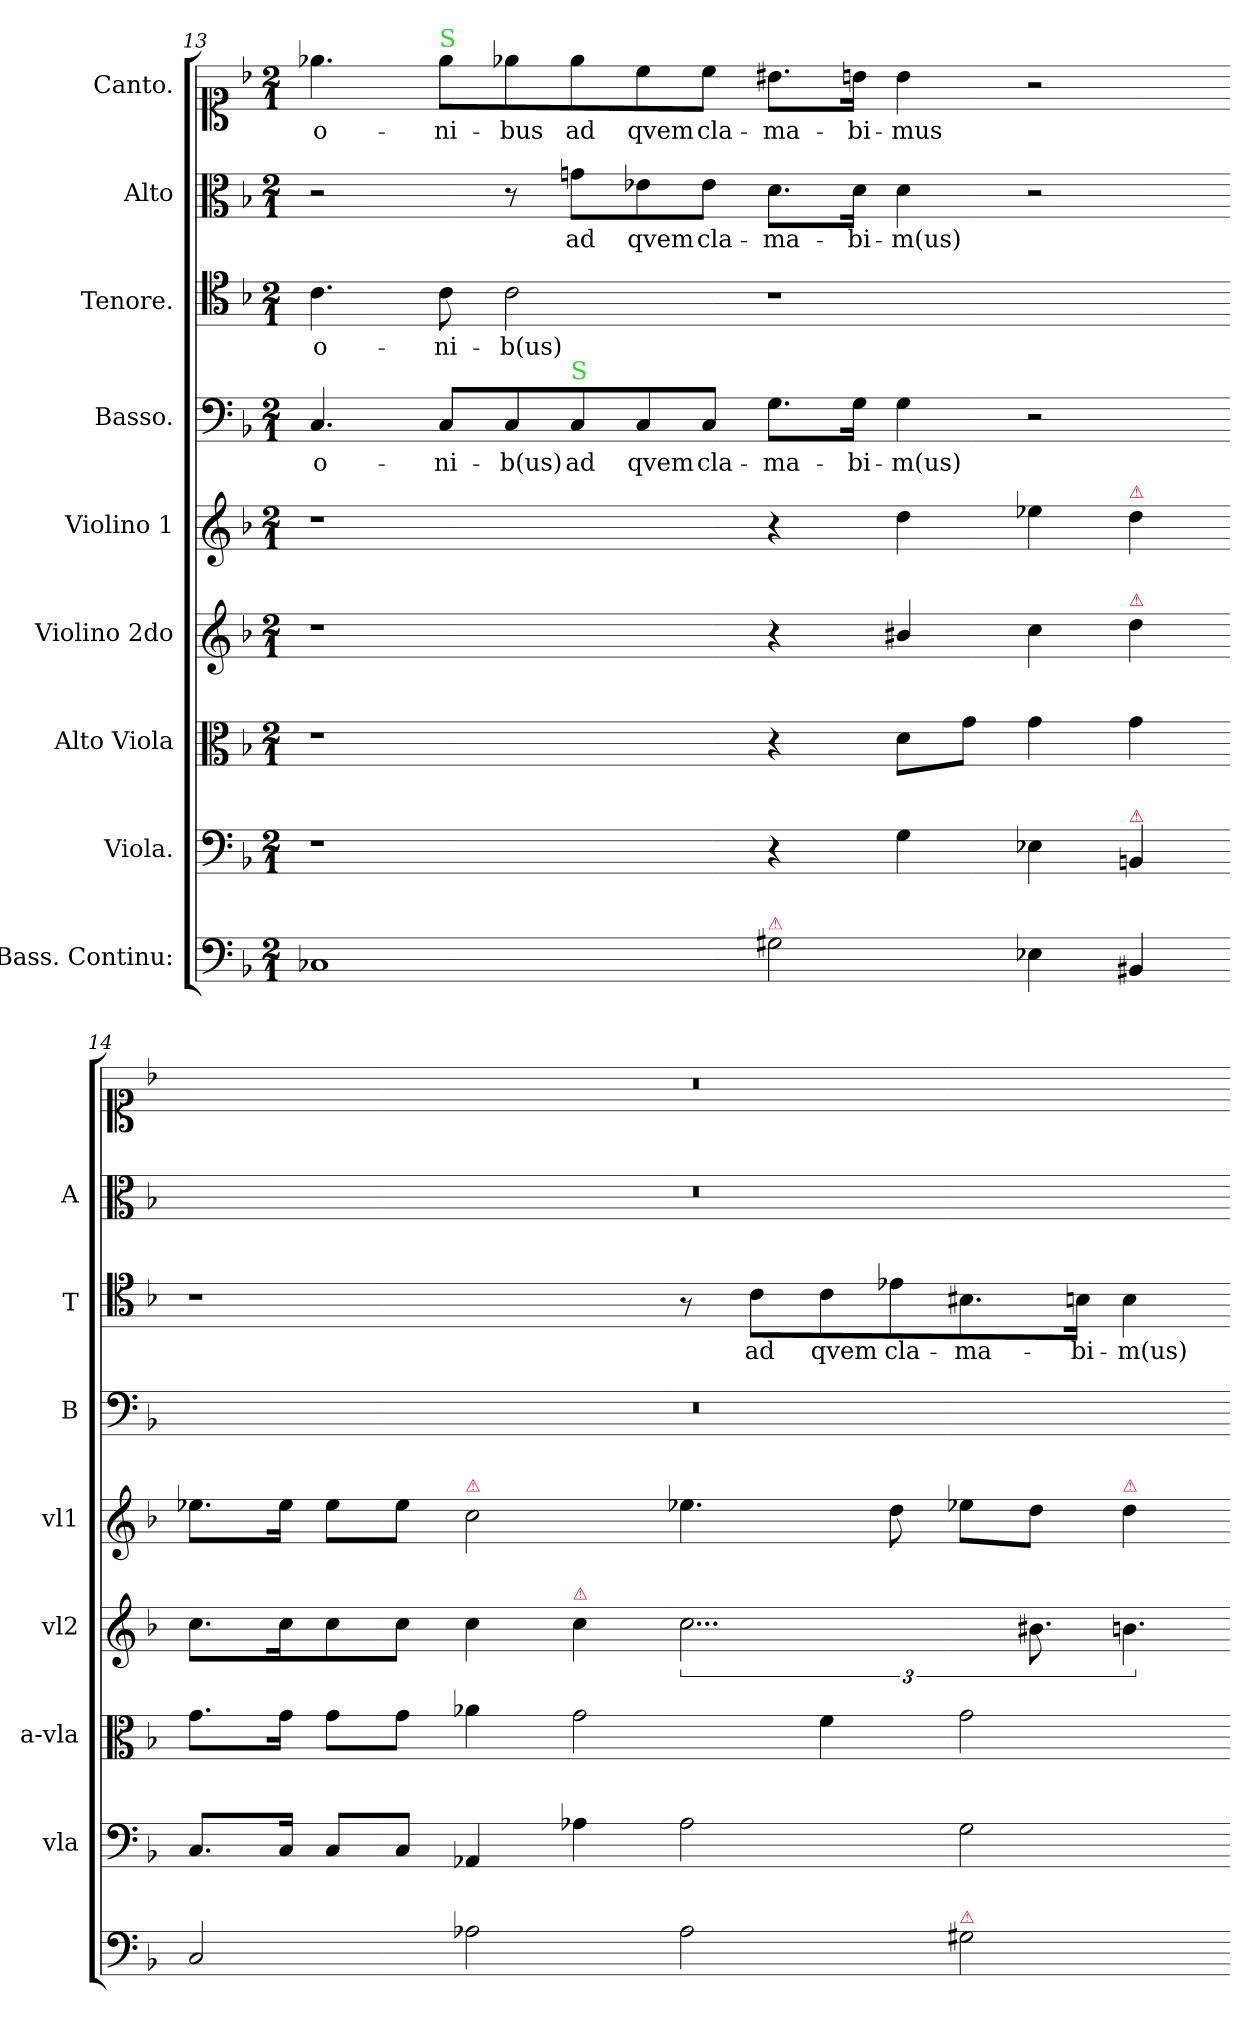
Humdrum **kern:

**kern	**kern	**kern	**kern	**kern	**kern	**text	**kern	**text	**kern	**text	**kern	**text
*part9	*part8	*part7	*part6	*part5	*part4	*part4	*part3	*part3	*part2	*part2	*part1	*part1
*staff9	*staff8	*staff7	*staff6	*staff5	*staff4	*staff4	*staff3	*staff3	*staff2	*staff2	*staff1	*staff1
*I"Bass. Continu:	*I"Viola.	*I"Alto Viola	*I"Violino 2do	*I"Violino 1	*I"Basso.	*	*I"Tenore.	*	*I"Alto	*	*I"Canto.	*
*	*I'vla	*I'a-vla	*I'vl2	*I'vl1	*I'B	*	*I'T	*	*I'A	*	*	*
*clefF4	*clefF4	*clefC3	*clefG2	*clefG2	*clefF4	*	*clefC4	*	*clefC3	*	*clefC1	*
*k[b-]	*k[b-]	*k[b-]	*k[b-]	*k[b-]	*k[b-]	*	*k[b-]	*	*k[b-]	*	*k[b-]	*
*M2/1	*M2/1	*M2/1	*M2/1	*M2/1	*M2/1	*	*M2/1	*	*M2/1	*	*M2/1	*
=13	=13	=13	=13	=13	=13	=13	=13	=13	=13	=13	=13	=13
1C-	1r	1r	1r	1r	4.C/	-o-	4.c\	-o-	2r	.	4.ee-X\	-o-
!	!	!	!	!	!	!	!	!	!	!	!LO:TX:a:color=limegreen:t=S	!
.	.	.	.	.	8C/L	-ni-	8c\	-ni-	.	.	8ee-\L	-ni-
.	.	.	.	.	8C/	-b(us)	2c\	-b(us)	8r	.	8ee-X\	-bus
!	!	!	!	!	!LO:TX:a:color=limegreen:t=S	!	!	!	!	!	!	!
.	.	.	.	.	8C/	ad	.	.	8gn\L	ad	8ee-\	ad
.	.	.	.	.	8C/	qvem	.	.	8e-X\	qvem	8cc\	qvem
.	.	.	.	.	8C/J	cla-	.	.	8e-\J	cla-	8cc\J	cla-
!LO:TX:a:color=crimson:t=⚠	!	!	!	!	!	!	!	!	!	!	!	!
2G#X\	4r	4r	4r	4r	8.G\L	-ma-	1r	.	8.d\L	-ma-	8.b#X\L	-ma-
.	.	.	.	.	16G\Jk	-bi-	.	.	16d\Jk	-bi-	16bn\Jk	-bi-
.	4G\	8d\L	4b#X/	4dd\	4G\	-m(us)	.	.	4d\	-m(us)	4b\	-mus
.	.	8g\J	.	.	.	.	.	.	.	.	.	.
4E-X\	4E-X\	4g\	4cc\	4ee-X\	2r	.	.	.	2r	.	2r	.
!	!	!	!	!LO:TX:a:color=crimson:t=⚠	!	!	!	!	!	!	!	!
!	!	!	!LO:TX:a:color=crimson:t=⚠	!	!	!	!	!	!	!	!	!
!	!LO:TX:a:color=crimson:t=⚠	!	!	!	!	!	!	!	!	!	!	!
4BB#X/	4BBn/	4g\	4dd\	4dd\	.	.	.	.	.	.	.	.
=14-	=14-	=14-	=14-	=14-	=14-	=14-	=14-	=14-	=14-	=14-	=14-	=14-
2C-/	8.C/L	8.g\L	8.cc\L	8.ee-X\L	0r	.	1r	.	0r	.	0r	.
.	16C/Jk	16g\Jk	16cc\K	16ee-\Jk	.	.	.	.	.	.	.	.
.	8C/L	8g\L	8cc\	8ee-\L	.	.	.	.	.	.	.	.
.	8C/J	8g\J	8cc\J	8ee-\J	.	.	.	.	.	.	.	.
!	!	!	!	!LO:TX:a:color=crimson:t=⚠	!	!	!	!	!	!	!	!
2A-X\	4AA-X/	4a-X\	4cc\	2cc\	.	.	.	.	.	.	.	.
!	!	!	!LO:TX:a:color=crimson:t=⚠	!	!	!	!	!	!	!	!	!
.	4A-X\	2g\	4cc\	.	.	.	.	.	.	.	.	.
2A-\	2A-\	.	3...cc\	4.ee-X\	.	.	8r	.	.	.	.	.
.	.	.	.	.	.	.	8c\L	ad	.	.	.	.
.	.	4f\	.	.	.	.	8c\	qvem	.	.	.	.
.	.	.	.	8dd\	.	.	8e-X\	cla-	.	.	.	.
!LO:TX:a:color=crimson:t=⚠	!	!	!	!	!	!	!	!	!	!	!	!
2G#X\	2G\	2g\	.	8ee-X\L	.	.	8.B#X\	-ma-	.	.	.	.
.	.	.	12.b#X\	8dd\J	.	.	.	.	.	.	.	.
.	.	.	.	.	.	.	16Bn\Jk	-bi-	.	.	.	.
!	!	!	!	!LO:TX:a:color=crimson:t=⚠	!	!	!	!	!	!	!	!
.	.	.	6.bn\	4dd\	.	.	4B\	-m(us)	.	.	.	.
=-	=-	=-	=-	=-	=-	=-	=-	=-	=-	=-	=-	=-
*-	*-	*-	*-	*-	*-	*-	*-	*-	*-	*-	*-	*-
